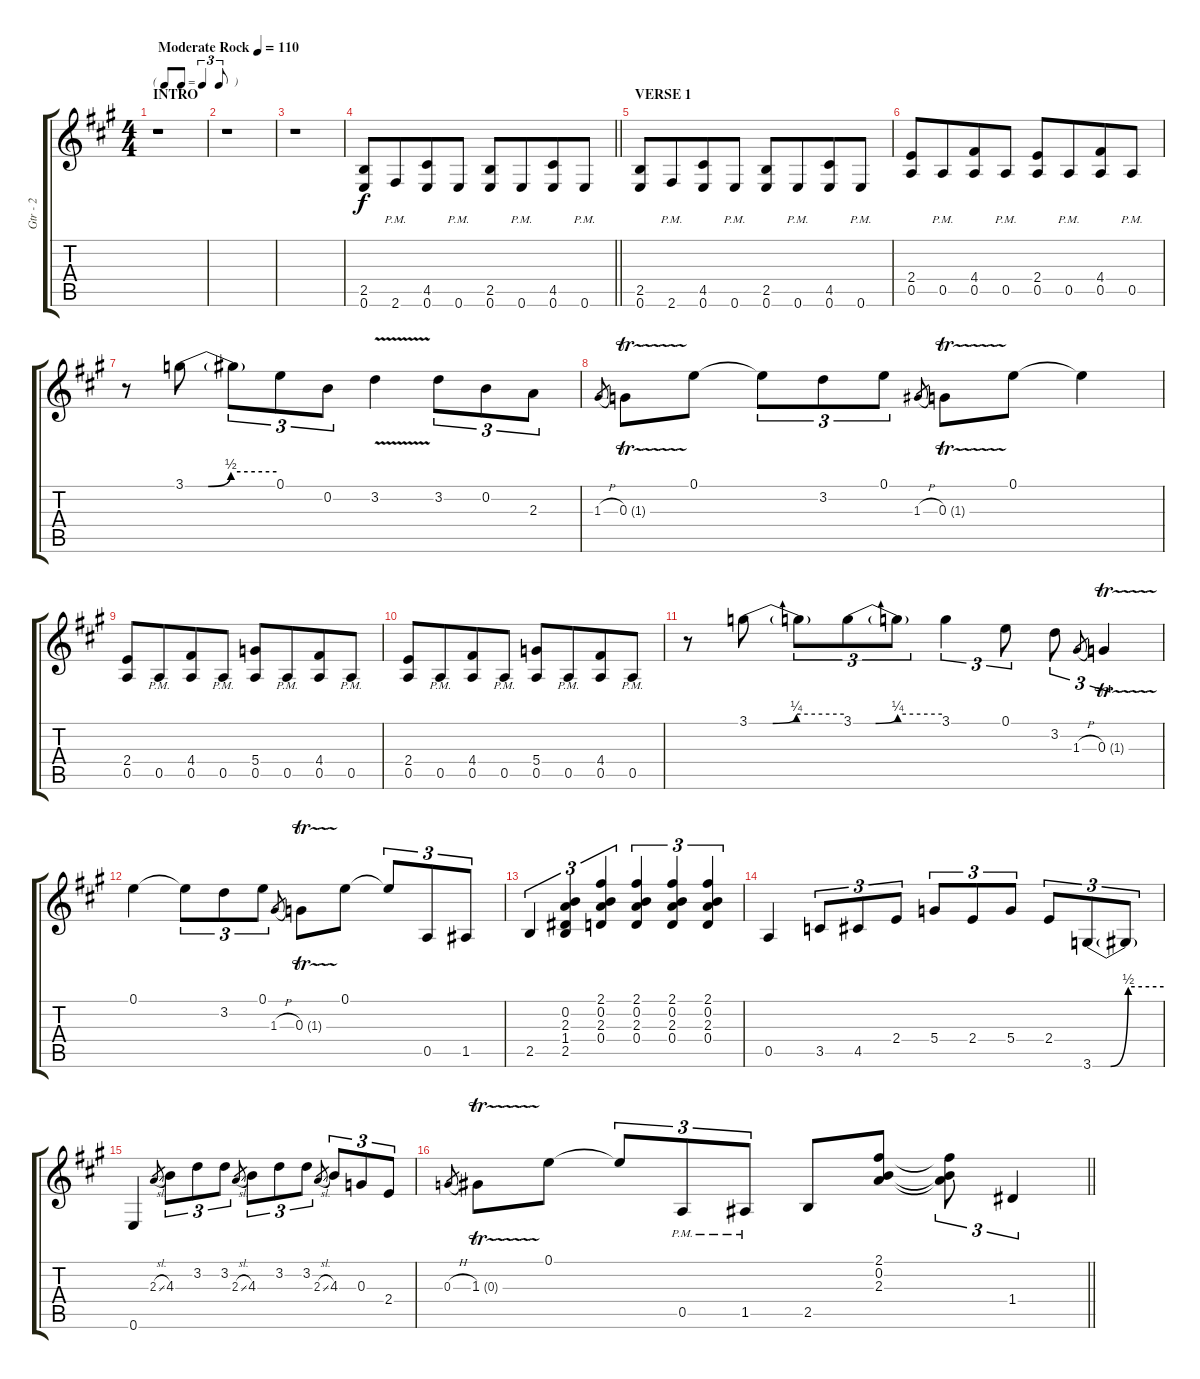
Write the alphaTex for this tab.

\track ("Gtr - 2" "Gtr - 2") {instrument overdrivenguitar}
\staff {score tabs}
\tuning (E4 B3 G3 D3 A2 E2) {hide}
\ts (4 4)
\tf triplet8th
\section ("" "INTRO")
\tempo (110 "Moderate Rock")
\clef g2
\ks a
r.1{dy f instrument overdrivenguitar} |
r.1 |
r.1 |
\barLineRight lightlight
(2.5 0.6).8 2.6{pm}.8{beam merge} (4.5 0.6).8 0.6{pm}.8 (2.5 0.6).8 0.6{pm}.8{beam merge} (4.5 0.6).8{beam merge} 0.6{pm}.8 |
\section ("" "VERSE 1")
(2.5 0.6).8 2.6{pm}.8{beam merge} (4.5 0.6).8 0.6{pm}.8 (2.5 0.6).8 0.6{pm}.8{beam merge} (4.5 0.6).8{beam merge} 0.6{pm}.8 |
(2.4 0.5).8 0.5{pm}.8{beam merge} (4.4 0.5).8 0.5{pm}.8 (2.4 0.5).8 0.5{pm}.8{beam merge} (4.4 0.5).8 0.5{pm}.8 |
r.8 3.1{be (custom 0 0 15 0 30 2 60 2)}.8 3.1{t}.8{tu (3 2)} 0.1.8{tu (3 2)} 0.2.8{tu (3 2)} 3.2{v}.4 3.2.8{tu (3 2)} 0.2.8{tu (3 2)} 2.3.8{tu (3 2)} |
1.3{h}.8{gr} 0.3{tr (1 32)}.8 0.1.8 0.1{t}.8{tu (3 2)} 3.2.8{tu (3 2)} 0.1.8{tu (3 2)} 1.3{h}.8{gr} 0.3{tr (1 32)}.8 0.1.8 0.1{t}.4 |
(2.4 0.5).8 0.5{pm}.8{beam merge} (4.4 0.5).8 0.5{pm}.8 (5.4 0.5).8 0.5{pm}.8{beam merge} (4.4 0.5).8 0.5{pm}.8 |
(2.4 0.5).8 0.5{pm}.8{beam merge} (4.4 0.5).8 0.5{pm}.8 (5.4 0.5).8 0.5{pm}.8{beam merge} (4.4 0.5).8 0.5{pm}.8 |
r.8 3.1{be (custom 0 0 15 0 30 1 60 1)}.8 3.1{t}.8{tu (3 2)} 3.1{be (custom 0 0 15 0 30 1 60 1)}.8{tu (3 2)} 3.1{t}.8{tu (3 2)} 3.1.4{tu (3 2)} 0.1.8{tu (3 2)} 3.2.8{tu (3 2)} 1.3{h}.8{gr} 0.3{tr (1 32)}.4{tu (3 2)} |
0.1.4 0.1{t}.8{tu (3 2)} 3.2.8{tu (3 2)} 0.1.8{tu (3 2)} 1.3{h}.8{gr} 0.3{tr (1 32)}.8 0.1.8 0.1{t}.8{tu (3 2)} 0.5.8{tu (3 2)} 1.5.8{tu (3 2)} |
2.5.4{tu (3 2)} (0.2 2.3 1.4 2.5).4{tu (3 2)} (2.1 0.2 2.3 0.4).4{tu (3 2)} (2.1 0.2 2.3 0.4).4{tu (3 2)} (2.1 0.2 2.3 0.4).4{tu (3 2)} (2.1 0.2 2.3 0.4).4{tu (3 2)} |
0.5.4 3.5.8{tu (3 2)} 4.5.8{tu (3 2)} 2.4.8{tu (3 2)} 5.4.8{tu (3 2)} 2.4.8{tu (3 2)} 5.4.8{tu (3 2)} 2.4.8{tu (3 2)} 3.6{be (custom 0 0 15 0 30 2 60 2)}.8{tu (3 2)} 3.6{t}.8{tu (3 2)} |
0.6.4 2.3{sl}.8{gr} 4.3.8{tu (3 2)} 3.2.8{tu (3 2)} 3.2.8{tu (3 2)} 2.3{sl}.8{gr} 4.3.8{tu (3 2)} 3.2.8{tu (3 2)} 3.2.8{tu (3 2)} 2.3{sl}.8{gr} 4.3.8{tu (3 2)} 0.3.8{tu (3 2)} 2.4.8{tu (3 2)} |
\barLineRight lightlight
0.3{h}.8{gr} 1.3{tr (0 32)}.8 0.1.8 0.1{t}.8{tu (3 2)} 0.5{pm}.8{tu (3 2)} 1.5{pm}.8{tu (3 2)} 2.5.8 (2.1 0.2 2.3).8 (2.1{t} 0.2{t} 2.3{t}).8{tu (3 2)} 1.4.4{tu (3 2)}
